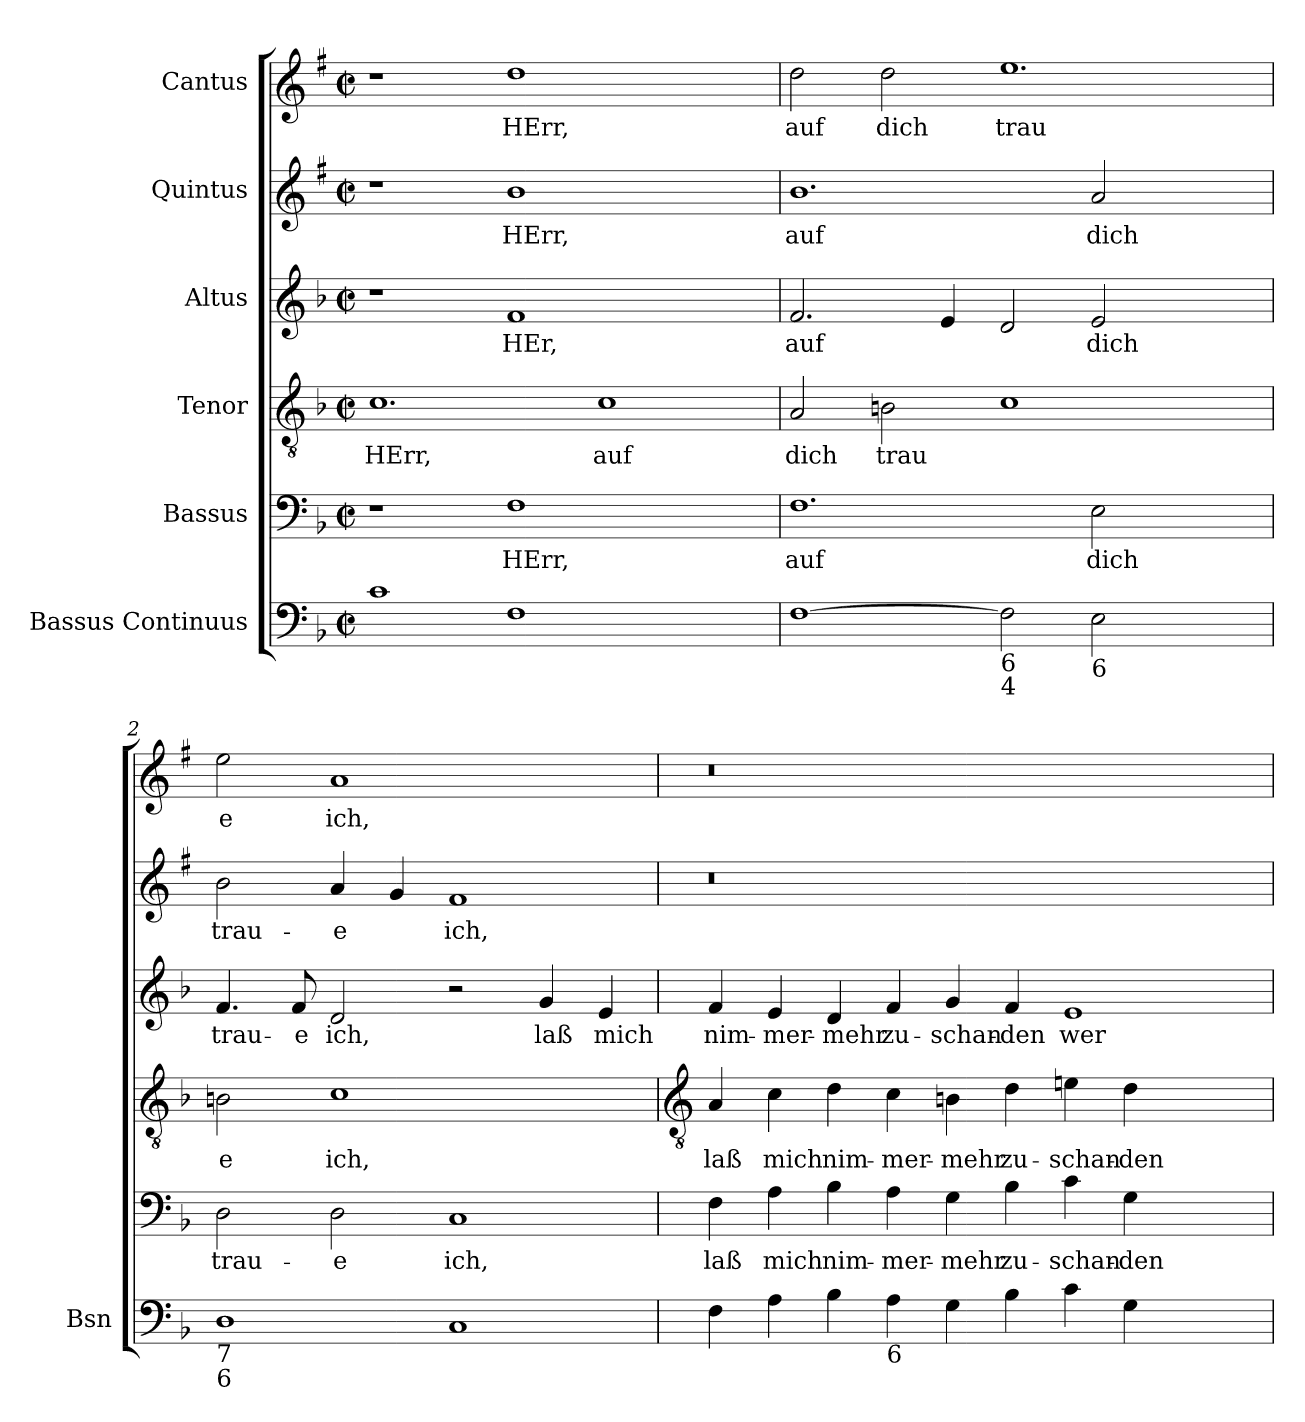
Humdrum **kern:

**kern	**kern	**text	**kern	**text	**kern	**text	**kern	**text	**kern	**text
*part6	*part5	*part5	*part4	*part4	*part3	*part3	*part2	*part2	*part1	*part1
*staff6	*staff5	*staff5	*staff4	*staff4	*staff3	*staff3	*staff2	*staff2	*staff1	*staff1
*I"Bassus Continuus	*I"Bassus	*	*I"Tenor	*	*I"Altus	*	*I"Quintus	*	*I"Cantus	*
*I'Bsn	*	*	*	*	*	*	*	*	*	*
*clefF4	*clefF4	*	*clefGv2	*	*clefG2	*	*clefG2	*	*clefG2	*
*	*	*	*	*	*	*	*ITrd1c2	*	*ITrd1c2	*
*k[b-]	*k[b-]	*	*k[b-]	*	*k[b-]	*	*k[b-]	*	*k[b-]	*
*F:	*F:	*	*F:	*	*F:	*	*F:	*	*F:	*
*M4/2	*M4/2	*	*M4/2	*	*M4/2	*	*M4/2	*	*M4/2	*
*met(c|)	*met(c|)	*	*met(c|)	*	*met(c|)	*	*met(c|)	*	*met(c|)	*
=	=	=	=	=	=	=	=	=	=	=
!	!	!	!	!LO:LY:b	!	!	!	!	!	!
1c	1r	.	1.c	HErr,	1r	.	1r	.	1r	.
!	!	!LO:LY:b	!	!	!	!LO:LY:b	!	!LO:LY:b	!	!LO:LY:b
1F	1F	HErr,	.	.	1f	HEr,	1a	HErr,	1cc	HErr,
!	!	!	!	!LO:LY:b	!	!	!	!	!	!
.	.	.	1c	auf	.	.	.	.	.	.
2ryy	2ryy	.	.	.	2ryy	.	2ryy	.	2ryy	.
=1	=1	=1	=1	=1	=1	=1	=1	=1	=1	=1
!	!	!LO:LY:b	!	!LO:LY:b	!	!LO:LY:b	!	!LO:LY:b	!	!LO:LY:b
[1F	1.F	auf	2A	dich	2.f	auf	1.a	auf	2cc	auf
!	!	!	!	!LO:LY:b	!	!	!	!	!	!LO:LY:b
.	.	.	2Bn	trau	.	.	.	.	2cc	dich
.	.	.	.	.	4e	.	.	.	.	.
!LO:TX:b:t=6\n4	!	!	!	!	!	!	!	!	!	!
!	!	!	!	!	!	!	!	!	!	!LO:LY:b
2F]	.	.	1c	.	2d	.	.	.	1.dd	trau
!LO:TX:b:t=6	!	!	!	!	!	!	!	!	!	!
!	!	!LO:LY:b	!	!	!	!LO:LY:b	!	!LO:LY:b	!	!
2E	2E	dich	.	.	2e	dich	2g	dich	.	.
2ryy	2ryy	.	2ryy	.	2ryy	.	2ryy	.	.	.
=2	=2	=2	=2	=2	=2	=2	=2	=2	=2	=2
!LO:TX:b:t=7	!	!	!	!	!	!	!	!	!	!
!LO:TX:b:t=6	!	!	!	!	!	!	!	!	!	!
!	!	!LO:LY:b	!	!LO:LY:b	!	!LO:LY:b	!	!LO:LY:b	!	!LO:LY:b
1D	2D	trau-	2Bn	e	4.f	trau-	2a	trau-	2dd	e
!	!	!	!	!	!	!LO:LY:b	!	!	!	!
.	.	.	.	.	8f	-e	.	.	.	.
!	!	!LO:LY:b	!	!LO:LY:b	!	!LO:LY:b	!	!LO:LY:b	!	!LO:LY:b
.	2D	-e	1c	ich,	2d	ich,	4g	-e	1g	ich,
.	.	.	.	.	.	.	4f	.	.	.
!	!	!LO:LY:b	!	!	!	!	!	!LO:LY:b	!	!
1C	1C	ich,	.	.	2r	.	1e	ich,	.	.
!	!	!	!	!	!	!LO:LY:b	!	!	!	!
.	.	.	2ryy	.	4g	laß	.	.	2ryy	.
!	!	!	!	!	!	!LO:LY:b	!	!	!	!
.	.	.	.	.	4e	mich	.	.	.	.
!!LO:LB:g=z
=3	=3	=3	=3	=3	=3	=3	=3	=3	=3	=3
*	*	*	*clefGv2	*	*	*	*	*	*	*
!	!	!LO:LY:b	!	!LO:LY:b	!	!LO:LY:b	!	!	!	!
4F	4F	laß	4A	laß	4f	nim-	0r	.	0r	.
!	!	!LO:LY:b	!	!LO:LY:b	!	!LO:LY:b	!	!	!	!
4A	4A	mich	4c	mich	4e	-mer-	.	.	.	.
!	!	!LO:LY:b	!	!LO:LY:b	!	!LO:LY:b	!	!	!	!
4B-	4B-	nim-	4d	nim-	4d	-mehr	.	.	.	.
!LO:TX:b:t=6	!	!	!	!	!	!	!	!	!	!
!	!	!LO:LY:b	!	!LO:LY:b	!	!LO:LY:b	!	!	!	!
4A	4A	-mer-	4c	-mer-	4f	zu-	.	.	.	.
!	!	!LO:LY:b	!	!LO:LY:b	!	!LO:LY:b	!	!	!	!
4G	4G	-mehr	4Bn	-mehr	4g	-schan-	.	.	.	.
!	!	!LO:LY:b	!	!LO:LY:b	!	!LO:LY:b	!	!	!	!
4B-	4B-	zu-	4d	zu-	4f	-den	.	.	.	.
!	!	!LO:LY:b	!	!LO:LY:b	!	!LO:LY:b	!	!	!	!
4c	4c	-schan-	4en	-schan-	1e	wer	.	.	.	.
!	!	!LO:LY:b	!	!LO:LY:b	!	!	!	!	!	!
4G	4G	-den	4d	-den	.	.	.	.	.	.
2ryy	2ryy	.	2ryy	.	.	.	2ryy	.	2ryy	.
=	=	=	=	=	=	=	=	=	=	=
*-	*-	*-	*-	*-	*-	*-	*-	*-	*-	*-
